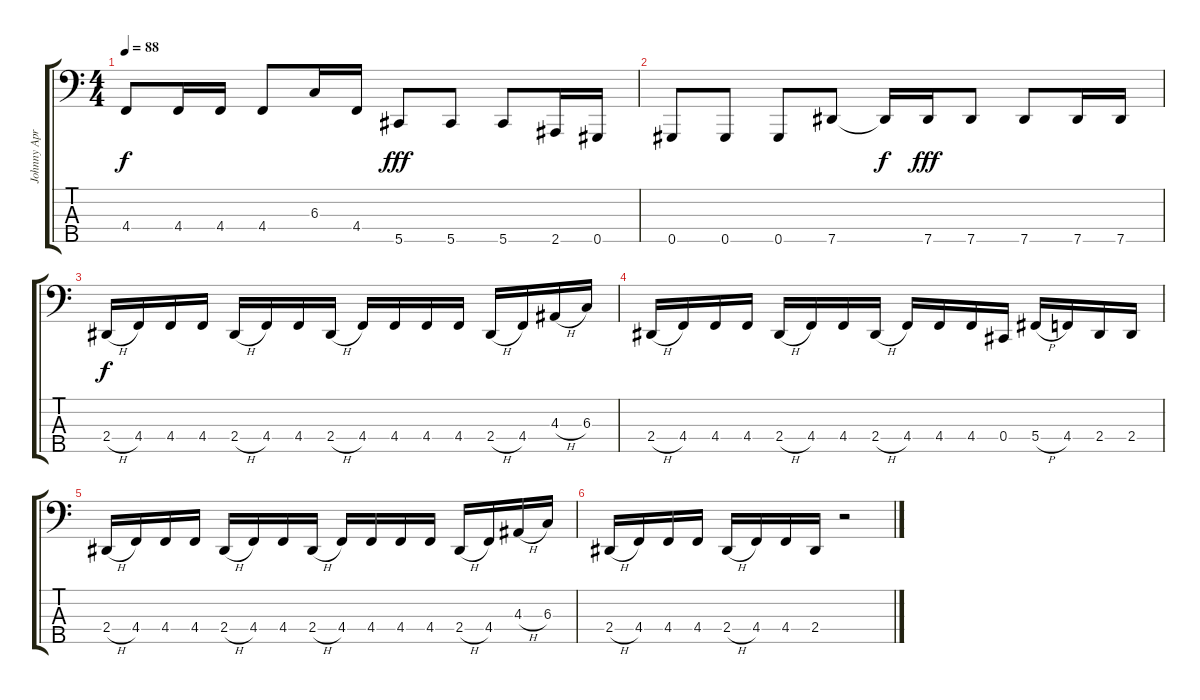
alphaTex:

\track ("Johnny April" "Johnny Apr") {instrument electricbassfinger}
\staff {score tabs}
\tuning (E2 B1 Gb1 Db1 Ab0) {hide}
\ts (4 4)
\tempo 88
\clef f4
\ks c
4.4.8{dy f} 4.4.16 4.4.16 4.4.8 6.3.16 4.4.16 5.5.8{dy fff} 5.5.8 5.5.8 2.5.16 0.5.16 |
0.5.8 0.5.8 0.5.8 7.5.8 7.5{t}.16{dy f} 7.5.16{dy fff} 7.5.8 7.5.8 7.5.16 7.5.16 |
2.4{h}.16{dy f} 4.4.16 4.4.16 4.4.16 2.4{h}.16 4.4.16 4.4.16 2.4{h}.16 4.4.16 4.4.16 4.4.16 4.4.16 2.4{h}.16 4.4.16 4.3{h}.16 6.3.16 |
2.4{h}.16 4.4.16 4.4.16 4.4.16 2.4{h}.16 4.4.16 4.4.16 2.4{h}.16 4.4.16 4.4.16 4.4.16 0.4.16 5.4{h}.16 4.4.16 2.4.16 2.4.16 |
2.4{h}.16 4.4.16 4.4.16 4.4.16 2.4{h}.16 4.4.16 4.4.16 2.4{h}.16 4.4.16 4.4.16 4.4.16 4.4.16 2.4{h}.16 4.4.16 4.3{h}.16 6.3.16 |
2.4{h}.16 4.4.16 4.4.16 4.4.16 2.4{h}.16 4.4.16 4.4.16 2.4.16 r.2
